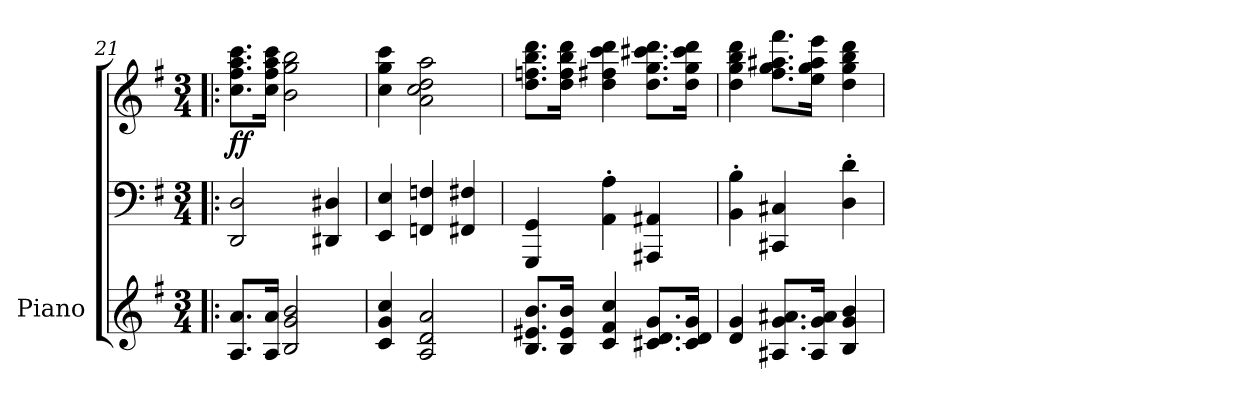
**kern	**kern	**kern	**dynam
*part1	*part1	*part1	*part1
*staff3	*staff2	*staff1	*staff1/2/3
*I"Piano	*	*	*
*I'Pno.	*	*	*
*clefG2	*clefF4	*clefG2	*
*k[f#]	*k[f#]	*k[f#]	*
*M3/4	*M3/4	*M3/4	*
=21!|:	=21!|:	=21!|:	=21!|:
!	!	!	!LO:DY:b
8.A/ 8.a/L	2DD/ 2D/	8.cc\ 8.ff#\ 8.aa\ 8.ccc\L	ff
16A/ 16a/Jk	.	16cc\ 16ff#\ 16aa\ 16ccc\Jk	.
2B/ 2g/ 2b/	.	2b\ 2gg\ 2bb\	.
.	4DD#X/ 4D#X/	.	.
=22	=22	=22	=22
4c/ 4g/ 4cc/	4EE/ 4E/	4cc\ 4gg\ 4ccc\	.
2A/ 2d/ 2a/	4FFn/ 4Fn/	2a\ 2cc\ 2dd\ 2aa\	.
.	4FF#X/ 4F#X/	.	.
=23	=23	=23	=23
8.B/ 8.e#X/ 8.b/L	4GGG/ 4GG/	8.dd\ 8.ffn\ 8.bb\ 8.ddd\L	.
16B/ 16e#/ 16b/Jk	.	16dd\ 16ff\ 16bb\ 16ddd\Jk	.
4c/ 4f#/ 4cc/	4AA\' 4A\'	4dd\ 4ff#X\ 4ccc\ 4ddd\	.
8.c#X/ 8.d/ 8.g/L	4AAA#X/ 4AA#X/	8.dd\ 8.gg\ 8.ccc#X\ 8.ddd\L	.
16c#/ 16d/ 16g/Jk	.	16dd\ 16gg\ 16ccc#\ 16ddd\Jk	.
=24	=24	=24	=24
4d/ 4g/	4BB\' 4B\'	4dd\ 4gg\ 4bb\ 4ddd\	.
8.A#X/ 8.g/ 8.a#X/L	4CC#X/ 4C#X/	8.ff#\ 8.gg\ 8.aa#X\ 8.fff#\L	.
16A#/ 16g/ 16a#/Jk	.	16ee\ 16gg\ 16aa#\ 16eee\Jk	.
4B/ 4g/ 4b/	4D\' 4d\'	4dd\ 4gg\ 4bb\ 4ddd\	.
=	=	=	=
*-	*-	*-	*-
